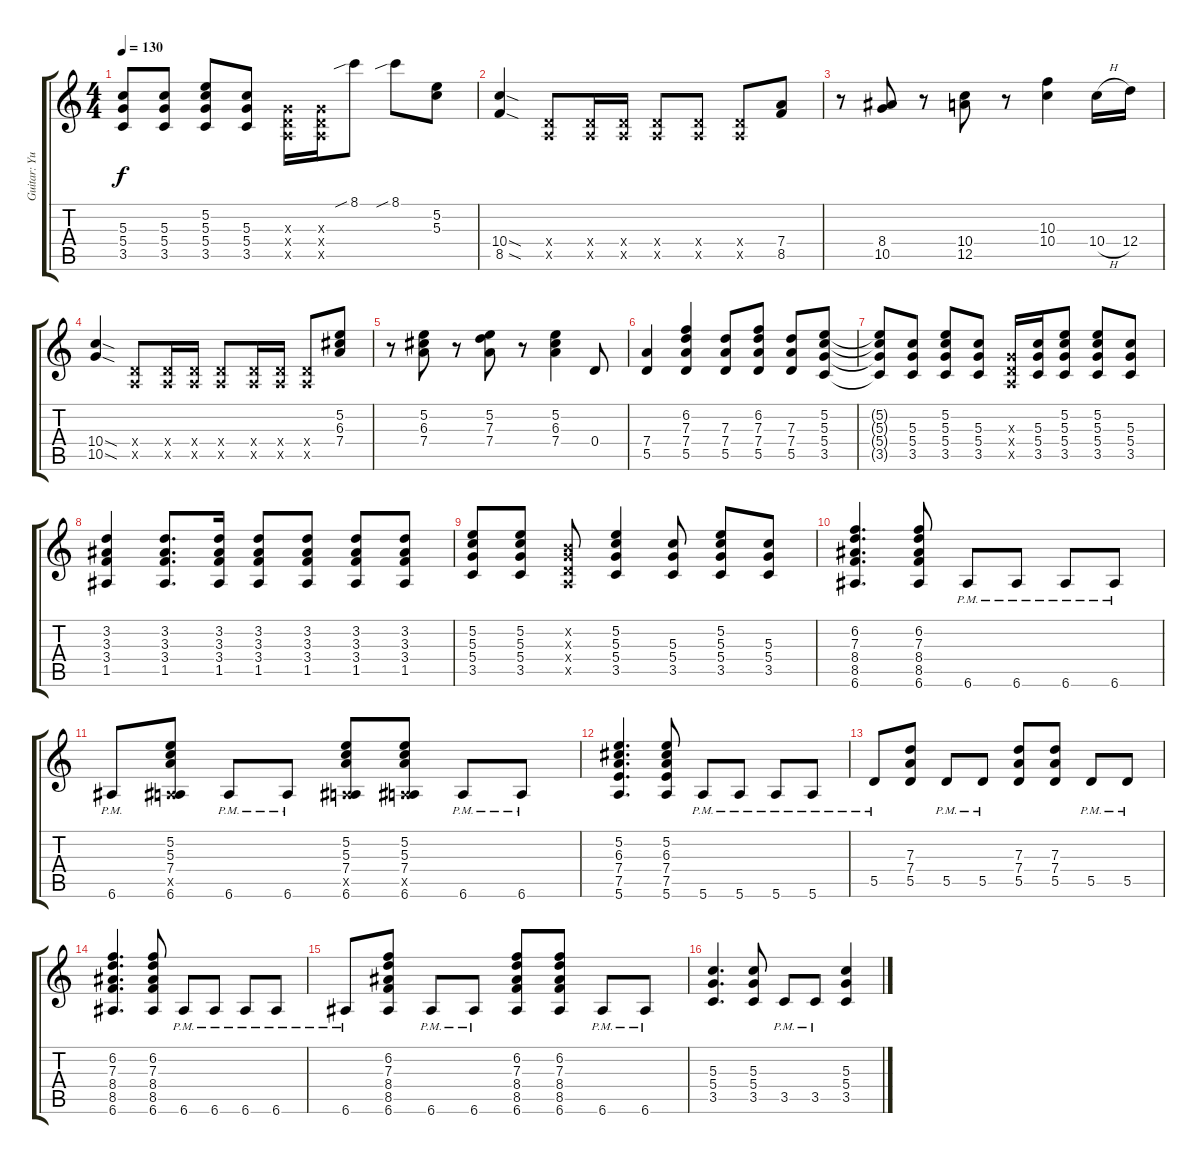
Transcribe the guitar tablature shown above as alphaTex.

\track ("Guitar: Yui Hirasawa" "Guitar: Yu") {instrument distortionguitar}
\staff {score tabs}
\tuning (E4 B3 G3 D3 A2 E2) {hide}
\ts (4 4)
\tempo 130
\clef g2
\ks c
(5.3{t} 5.4{t} 3.5{t}).8{dy f} (5.3 5.4 3.5).8 (5.2 5.3 5.4 3.5).8 (5.3 5.4 3.5).8 (0.3{x} 0.4{x} 0.5{x}).16 (0.3{x} 0.4{x} 0.5{x}).16 8.1{sib}.8 8.1{sib}.8 (5.2 5.3).8 |
(10.4{sod} 8.5{sod}).4 (0.4{x} 0.5{x}).8 (0.4{x} 0.5{x}).16 (0.4{x} 0.5{x}).16 (0.4{x} 0.5{x}).8 (0.4{x} 0.5{x}).8 (0.4{x} 0.5{x}).8 (7.4 8.5).8 |
r.8 (8.4 10.5).8 r.8 (10.4 12.5).8 r.8 (10.3 10.4).4 10.4{h}.16 12.4.16 |
(10.4{sod} 10.5{sod}).4 (0.4{x} 0.5{x}).8 (0.4{x} 0.5{x}).16 (0.4{x} 0.5{x}).16 (0.4{x} 0.5{x}).8 (0.4{x} 0.5{x}).16 (0.4{x} 0.5{x}).16 (0.4{x} 0.5{x}).8 (5.2 6.3 7.4).8 |
r.8 (5.2 6.3 7.4).8 r.8 (5.2 7.3 7.4).8 r.8 (5.2 6.3 7.4).4 0.4.8 |
(7.4 5.5).4 (6.2 7.3 7.4 5.5).4 (7.3 7.4 5.5).8 (6.2 7.3 7.4 5.5).8 (7.3 7.4 5.5).8 (5.2 5.3 5.4 3.5).8 |
(5.2{t} 5.3{t} 5.4{t} 3.5{t}).8 (5.3 5.4 3.5).8 (5.2 5.3 5.4 3.5).8 (5.3 5.4 3.5).8 (0.3{x} 0.4{x} 0.5{x}).16 (5.3 5.4 3.5).16 (5.2 5.3 5.4 3.5).8 (5.2 5.3 5.4 3.5).8 (5.3 5.4 3.5).8 |
(3.2 3.3 3.4 1.5).4 (3.2 3.3 3.4 1.5).8{d} (3.2 3.3 3.4 1.5).16 (3.2 3.3 3.4 1.5).8 (3.2 3.3 3.4 1.5).8 (3.2 3.3 3.4 1.5).8 (3.2 3.3 3.4 1.5).8 |
(5.2 5.3 5.4 3.5).8 (5.2 5.3 5.4 3.5).8 (0.2{x} 0.3{x} 0.4{x} 0.5{x}).8 (5.2 5.3 5.4 3.5).4 (5.3 5.4 3.5).8 (5.2 5.3 5.4 3.5).8 (5.3 5.4 3.5).8 |
(6.2 7.3 8.4 8.5 6.6).4{d} (6.2 7.3 8.4 8.5 6.6).8 6.6{pm}.8 6.6{pm}.8 6.6{pm}.8 6.6{pm}.8 |
6.6{pm}.8 (5.2 5.3 7.4 0.5{x} 6.6).8 6.6{pm}.8 6.6{pm}.8 (5.2 5.3 7.4 0.5{x} 6.6).8 (5.2 5.3 7.4 0.5{x} 6.6).8 6.6{pm}.8 6.6{pm}.8 |
(5.2 6.3 7.4 7.5 5.6).4{d} (5.2 6.3 7.4 7.5 5.6).8 5.6{pm}.8 5.6{pm}.8 5.6{pm}.8 5.6{pm}.8 |
5.5{pm}.8 (7.3 7.4 5.5).8 5.5{pm}.8 5.5{pm}.8 (7.3 7.4 5.5).8 (7.3 7.4 5.5).8 5.5{pm}.8 5.5{pm}.8 |
(6.2 7.3 8.4 8.5 6.6).4{d} (6.2 7.3 8.4 8.5 6.6).8 6.6{pm}.8 6.6{pm}.8 6.6{pm}.8 6.6{pm}.8 |
6.6{pm}.8 (6.2 7.3 8.4 8.5 6.6).8 6.6{pm}.8 6.6{pm}.8 (6.2 7.3 8.4 8.5 6.6).8 (6.2 7.3 8.4 8.5 6.6).8 6.6{pm}.8 6.6{pm}.8 |
(5.3 5.4 3.5).4{d} (5.3 5.4 3.5).8 3.5{pm}.8 3.5{pm}.8 (5.3 5.4 3.5).4
